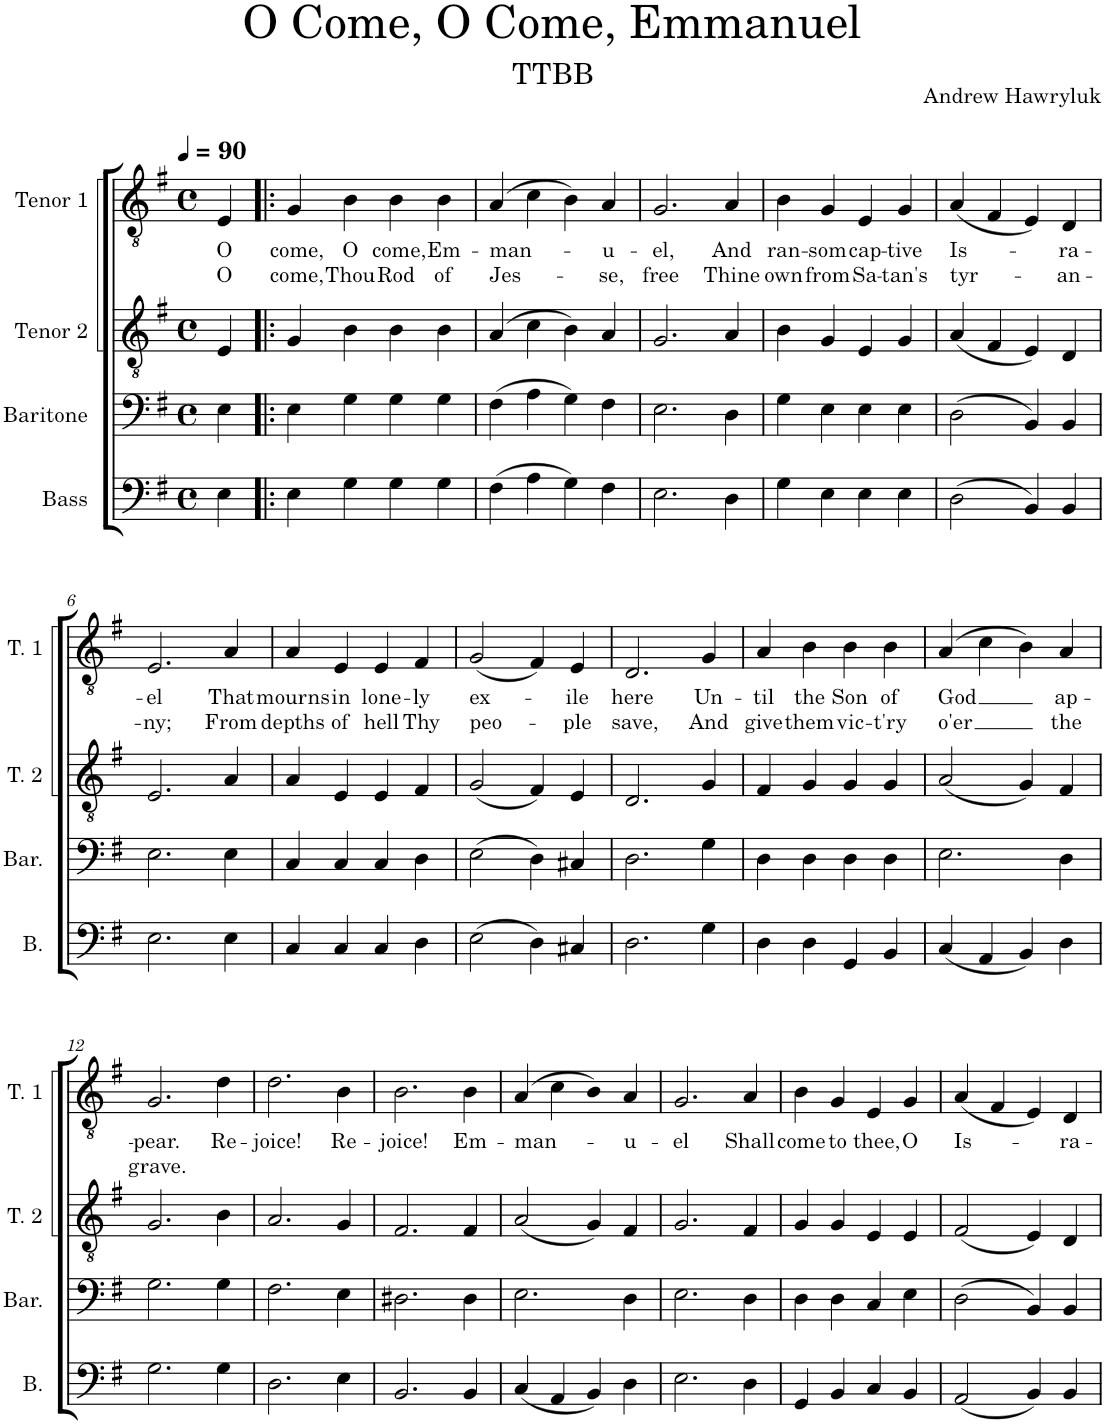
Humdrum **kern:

**kern	**kern	**kern	**kern	**text	**text
*part4	*part3	*part2	*part1	*part1	*part1
*staff4	*staff3	*staff2	*staff1	*staff1	*staff1
*I"Bass	*I"Baritone	*I"Tenor 2	*I"Tenor 1	*	*
*I'B.	*I'Bar.	*I'T. 2	*I'T. 1	*	*
*clefF4	*clefF4	*clefGv2	*clefGv2	*	*
*k[f#]	*k[f#]	*k[f#]	*k[f#]	*	*
*M4/4	*M4/4	*M4/4	*M4/4	*	*
*met(c)	*met(c)	*met(c)	*met(c)	*	*
*MM90	*MM90	*MM90	*MM90	*	*
=	=	=	=	=	=
!	!	!	!	!LO:LY:b	!LO:LY:b
4E\	4E\	4E/	4E/	O	O
=1!|:	=1!|:	=1!|:	=1!|:	=1!|:	=1!|:
!	!	!	!	!LO:LY:b	!LO:LY:b
4E\	4E\	4G/	4G/	come,	come,
!	!	!	!	!LO:LY:b	!LO:LY:b
4G\	4G\	4B\	4B\	O	Thou
!	!	!	!	!LO:LY:b	!LO:LY:b
4G\	4G\	4B\	4B\	come,	Rod
!	!	!	!	!LO:LY:b	!LO:LY:b
4G\	4G\	4B\	4B\	Em-	of
=2	=2	=2	=2	=2	=2
!	!	!	!	!LO:LY:b	!LO:LY:b
(4F#\	(4F#\	(4A/	(4A/	-man-	Jes-
4A\	4A\	4c\	4c\	.	.
4G\)	4G\)	4B\)	4B\)	.	.
!	!	!	!	!LO:LY:b	!LO:LY:b
4F#\	4F#\	4A/	4A/	-u-	-se,
=3	=3	=3	=3	=3	=3
!	!	!	!	!LO:LY:b	!LO:LY:b
2.E\	2.E\	2.G/	2.G/	-el,	free
!	!	!	!	!LO:LY:b	!LO:LY:b
4D\	4D\	4A/	4A/	And	Thine
=4	=4	=4	=4	=4	=4
!	!	!	!	!LO:LY:b	!LO:LY:b
4G\	4G\	4B\	4B\	ran-	own
!	!	!	!	!LO:LY:b	!LO:LY:b
4E\	4E\	4G/	4G/	-som	from
!	!	!	!	!LO:LY:b	!LO:LY:b
4E\	4E\	4E/	4E/	cap-	Sa-
!	!	!	!	!LO:LY:b	!LO:LY:b
4E\	4E\	4G/	4G/	-tive	-tan's
=5	=5	=5	=5	=5	=5
!	!	!	!	!LO:LY:b	!LO:LY:b
(2D\	(2D\	(4A/	(4A/	Is-	tyr-
.	.	4F#/	4F#/	.	.
4BB/)	4BB/)	4E/)	4E/)	.	.
!	!	!	!	!LO:LY:b	!LO:LY:b
4BB/	4BB/	4D/	4D/	-ra-	-an-
!!LO:LB:g=z
=6	=6	=6	=6	=6	=6
!	!	!	!	!LO:LY:b	!LO:LY:b
2.E\	2.E\	2.E/	2.E/	-el	-ny;
!	!	!	!	!LO:LY:b	!LO:LY:b
4E\	4E\	4A/	4A/	That	From
=7	=7	=7	=7	=7	=7
!	!	!	!	!LO:LY:b	!LO:LY:b
4C/	4C/	4A/	4A/	mourns	depths
!	!	!	!	!LO:LY:b	!LO:LY:b
4C/	4C/	4E/	4E/	in	of
!	!	!	!	!LO:LY:b	!LO:LY:b
4C/	4C/	4E/	4E/	lone-	hell
!	!	!	!	!LO:LY:b	!LO:LY:b
4D\	4D\	4F#/	4F#/	-ly	Thy
=8	=8	=8	=8	=8	=8
!	!	!	!	!LO:LY:b	!LO:LY:b
(2E\	(2E\	(2G/	(2G/	ex-	peo-
4D\)	4D\)	4F#/)	4F#/)	.	.
!	!	!	!	!LO:LY:b	!LO:LY:b
4C#X/	4C#X/	4E/	4E/	-ile	-ple
=9	=9	=9	=9	=9	=9
!	!	!	!	!LO:LY:b	!LO:LY:b
2.D\	2.D\	2.D/	2.D/	here	save,
!	!	!	!	!LO:LY:b	!LO:LY:b
4G\	4G\	4G/	4G/	Un-	And
=10	=10	=10	=10	=10	=10
!	!	!	!	!LO:LY:b	!LO:LY:b
4D\	4D\	4F#/	4A/	-til	give
!	!	!	!	!LO:LY:b	!LO:LY:b
4D\	4D\	4G/	4B\	the	them
!	!	!	!	!LO:LY:b	!LO:LY:b
4GG/	4D\	4G/	4B\	Son	vic-
!	!	!	!	!LO:LY:b	!LO:LY:b
4BB/	4D\	4G/	4B\	of	-t'ry
=11	=11	=11	=11	=11	=11
!	!	!	!	!LO:LY:b	!LO:LY:b
(4C/	2.E\	(2A/	(4A/	God	o'er
4AA/	.	.	4c\	.	.
4BB/)	.	4G/)	4B\)	.	.
!	!	!	!	!LO:LY:b	!LO:LY:b
4D\	4D\	4F#/	4A/	ap-	the
!!LO:LB:g=z
=12	=12	=12	=12	=12	=12
!	!	!	!	!LO:LY:b	!LO:LY:b
2.G\	2.G\	2.G/	2.G/	-pear.	grave.
!	!	!	!	!LO:LY:b	!
4G\	4G\	4B\	4d\	Re-	.
=13	=13	=13	=13	=13	=13
!	!	!	!	!LO:LY:b	!
2.D\	2.F#\	2.A/	2.d\	-joice!	.
!	!	!	!	!LO:LY:b	!
4E\	4E\	4G/	4B\	Re-	.
=14	=14	=14	=14	=14	=14
!	!	!	!	!LO:LY:b	!
2.BB/	2.D#X\	2.F#/	2.B\	-joice!	.
!	!	!	!	!LO:LY:b	!
4BB/	4D#\	4F#/	4B\	Em-	.
=15	=15	=15	=15	=15	=15
!	!	!	!	!LO:LY:b	!
(4C/	2.E\	(2A/	(4A/	-man-	.
4AA/	.	.	4c\	.	.
4BB/)	.	4G/)	4B)	.	.
!	!	!	!	!LO:LY:b	!
4D\	4D\	4F#/	4A/	-u-	.
=16	=16	=16	=16	=16	=16
!	!	!	!	!LO:LY:b	!
2.E\	2.E\	2.G/	2.G/	-el	.
!	!	!	!	!LO:LY:b	!
4D\	4D\	4F#/	4A/	Shall	.
=17	=17	=17	=17	=17	=17
!	!	!	!	!LO:LY:b	!
4GG/	4D\	4G/	4B\	come	.
!	!	!	!	!LO:LY:b	!
4BB/	4D\	4G/	4G/	to	.
!	!	!	!	!LO:LY:b	!
4C/	4C/	4E/	4E/	thee,	.
!	!	!	!	!LO:LY:b	!
4BB/	4E\	4E/	4G/	O	.
=18	=18	=18	=18	=18	=18
!	!	!	!	!LO:LY:b	!
(2AA/	(2D\	(2F#/	(4A/	Is-	.
.	.	.	4F#/	.	.
4BB/)	4BB/)	4E/)	4E/)	.	.
!	!	!	!	!LO:LY:b	!
4BB/	4BB/	4D/	4D/	-ra-	.
=	=	=	=	=	=
*-	*-	*-	*-	*-	*-
